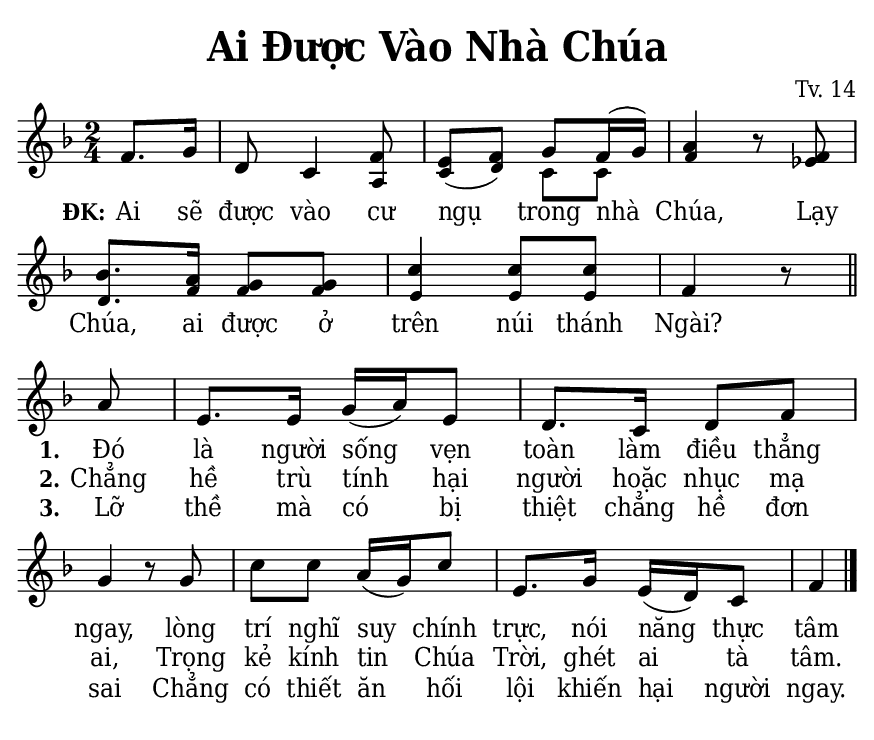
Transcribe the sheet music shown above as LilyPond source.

% Cài đặt chung\
\version "2.22.1"
\include "english.ly"

\header {
  title = \markup { \fontsize #1 "Ai Được Vào Nhà Chúa" }
  composer = "Tv. 14"
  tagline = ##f
}

% Nhạc phiên khúc
nhacPhienKhucSop = \relative c' {
  \partial 4 f8. g16 |
  d8 c4 f8 |
  e (f) g f16 (g) |
  a4 r8 f |
  bf8. a16 g8 g |
  c4 c8 c |
  f,4 r8 \bar "||" \break
  
  a8 |
  e8. e16 g (a) e8 |
  d8. c16 d8 f |
  g4 r8 g |
  c c a16 (g) c8 |
  e,8. g16 e (d) c8 |
  f4 \bar "|."
}

nhacPhienKhucAlto = \relative c' {
  f8. g16 |
  d8 c4 a8 |
  c (d) c [c] |
  f4 r8 ef |
  d8. f16 f8 f |
  e4 e8 e |
  f4 r8
}

% Lời phiên khúc
loiPhienKhucSop = \lyrics {
  \set stanza = "ĐK:"
  Ai sẽ được vào cư ngụ trong nhà Chúa,
  Lạy Chúa, ai được ở trên núi thánh Ngài?
  <<
    {
      \set stanza = "1."
      Đó là người sống vẹn toàn làm điều thẳng ngay,
      lòng trí nghĩ suy chính trực,
      nói năng thực tâm
    }
    \new Lyrics {
	    \set associatedVoice = "beSop"
	    \set stanza = "2."
	    Chẳng hề trù tính hại người
	    hoặc nhục mạ ai,
	    Trọng kẻ kính tin Chúa Trời,
	    ghét ai tà tâm.
    }
    \new Lyrics {
	    \set associatedVoice = "beSop"
	    \set stanza = "3."
	    Lỡ thề mà có bị thiệt chẳng hề đơn sai
	    Chẳng có thiết ăn hối lội khiến hại người ngay.
    }
  >>
}

% Dàn trang
\paper {
  #(set-paper-size "a5")
  top-margin = 3\mm
  bottom-margin = 3\mm
  left-margin = 3\mm
  right-margin = 3\mm
  indent = #0
  #(define fonts
	 (make-pango-font-tree "Deja Vu Serif Condensed"
	 		       "Deja Vu Serif Condensed"
			       "Deja Vu Serif Condensed"
			       (/ 20 20)))
  print-page-number = ##f
}

TongNhip = {
  \key f \major \time 2/4
  \set Timing.beamExceptions = #'()
  \set Timing.baseMoment = #(ly:make-moment 1/4)
}

% Đổi kích thước nốt cho bè phụ
notBePhu =
#(define-music-function (font-size music) (number? ly:music?)
   (for-some-music
     (lambda (m)
       (if (music-is-of-type? m 'rhythmic-event)
           (begin
             (set! (ly:music-property m 'tweaks)
                   (cons `(font-size . ,font-size)
                         (ly:music-property m 'tweaks)))
             #t)
           #f))
     music)
   music)

\score {
  \new ChoirStaff <<
    \new Staff \with {
        \consists "Merge_rests_engraver"
        printPartCombineTexts = ##f
      }
      <<
      \new Voice \TongNhip \partCombine 
        \nhacPhienKhucSop
        \notBePhu -1 { \nhacPhienKhucAlto }
      \new NullVoice = beSop \nhacPhienKhucSop
      \new Lyrics \lyricsto beSop \loiPhienKhucSop
      >>
  >>
  \layout {
    \override Lyrics.LyricSpace.minimum-distance = #1.5
    \override Score.BarNumber.break-visibility = ##(#f #f #f)
    \override Score.SpacingSpanner.uniform-stretching = ##t
  } 
}
